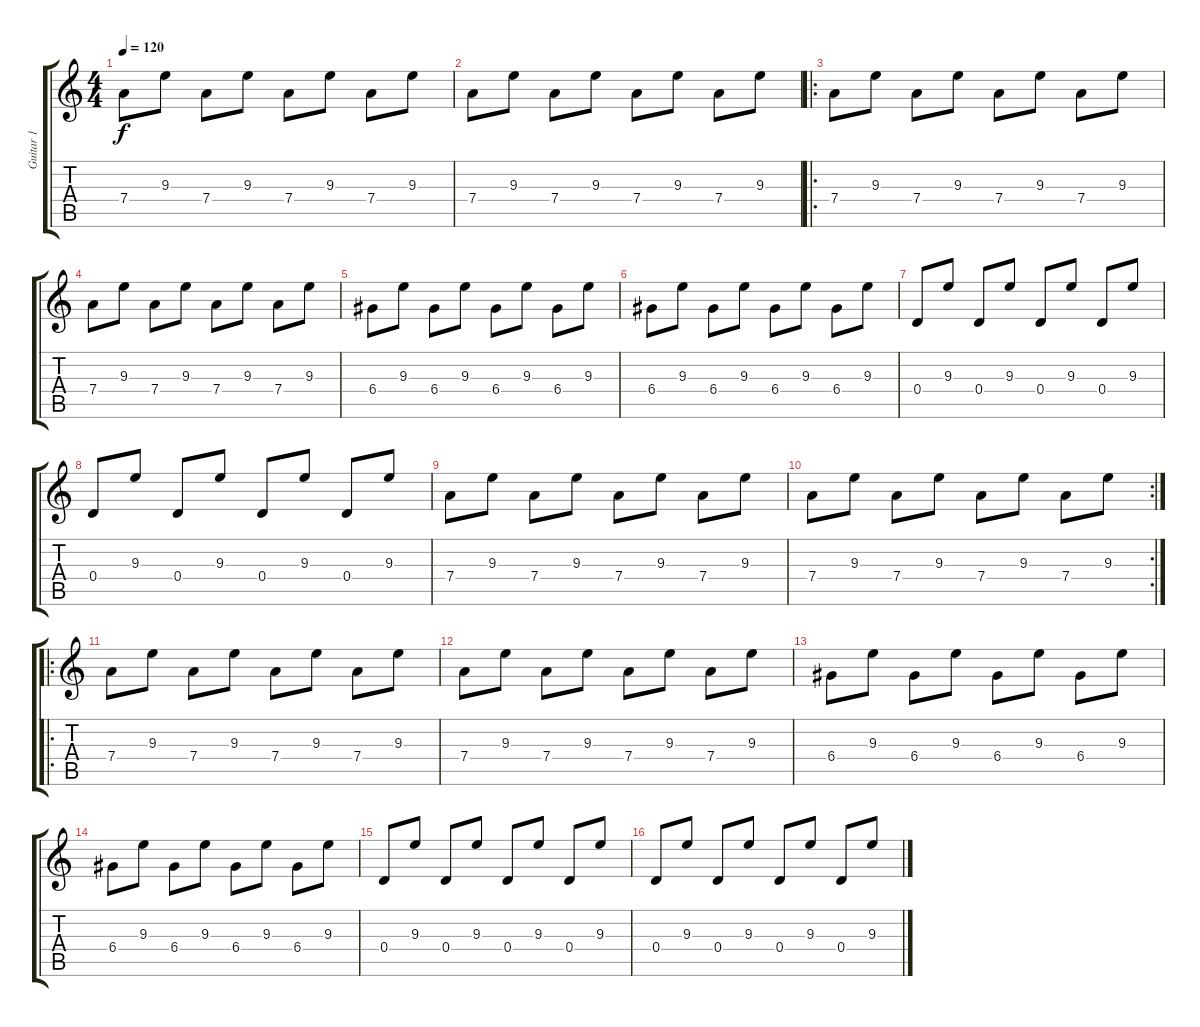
\track ("Guitar 1" "Guitar 1") {instrument electricguitarclean}
\staff {score tabs}
\tuning (E4 B3 G3 D3 A2 E2) {hide}
\ts (4 4)
\tempo 120
\clef g2
\ks c
7.4.8{dy f} 9.3.8 7.4.8 9.3.8 7.4.8 9.3.8 7.4.8 9.3.8 |
7.4.8 9.3.8 7.4.8 9.3.8 7.4.8 9.3.8 7.4.8 9.3.8 |
\ro
7.4.8 9.3.8 7.4.8 9.3.8 7.4.8 9.3.8 7.4.8 9.3.8 |
7.4.8 9.3.8 7.4.8 9.3.8 7.4.8 9.3.8 7.4.8 9.3.8 |
6.4.8 9.3.8 6.4.8 9.3.8 6.4.8 9.3.8 6.4.8 9.3.8 |
6.4.8 9.3.8 6.4.8 9.3.8 6.4.8 9.3.8 6.4.8 9.3.8 |
0.4.8 9.3.8 0.4.8 9.3.8 0.4.8 9.3.8 0.4.8 9.3.8 |
0.4.8 9.3.8 0.4.8 9.3.8 0.4.8 9.3.8 0.4.8 9.3.8 |
7.4.8 9.3.8 7.4.8 9.3.8 7.4.8 9.3.8 7.4.8 9.3.8 |
\rc 2
7.4.8 9.3.8 7.4.8 9.3.8 7.4.8 9.3.8 7.4.8 9.3.8 |
\ro
7.4.8 9.3.8 7.4.8 9.3.8 7.4.8 9.3.8 7.4.8 9.3.8 |
7.4.8 9.3.8 7.4.8 9.3.8 7.4.8 9.3.8 7.4.8 9.3.8 |
6.4.8 9.3.8 6.4.8 9.3.8 6.4.8 9.3.8 6.4.8 9.3.8 |
6.4.8 9.3.8 6.4.8 9.3.8 6.4.8 9.3.8 6.4.8 9.3.8 |
0.4.8 9.3.8 0.4.8 9.3.8 0.4.8 9.3.8 0.4.8 9.3.8 |
0.4.8 9.3.8 0.4.8 9.3.8 0.4.8 9.3.8 0.4.8 9.3.8
